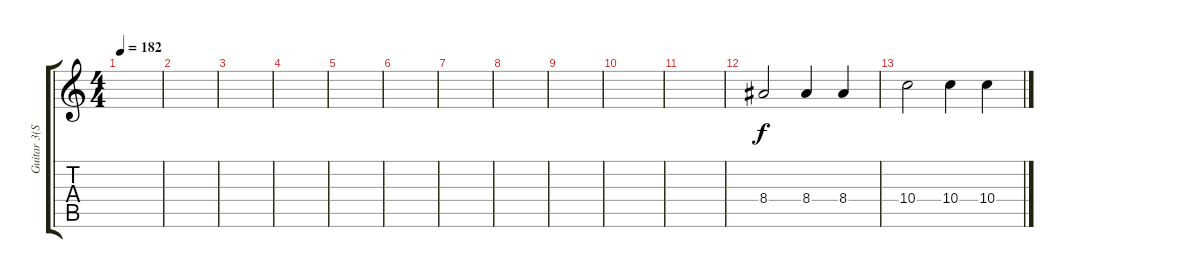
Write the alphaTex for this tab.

\track ("Guitar 3(Solo)" "Guitar 3(S") {instrument overdrivenguitar}
\staff {score tabs}
\tuning (E4 B3 G3 D3 A2 D2) {hide}
\ts (4 4)
\tempo 182
\clef g2
\ks c
|
|
|
|
|
|
|
|
|
|
|
8.4.2{volume 16 balance 4 instrument overdrivenguitar} 8.4.4 8.4.4 |
10.4.2 10.4.4 10.4.4
